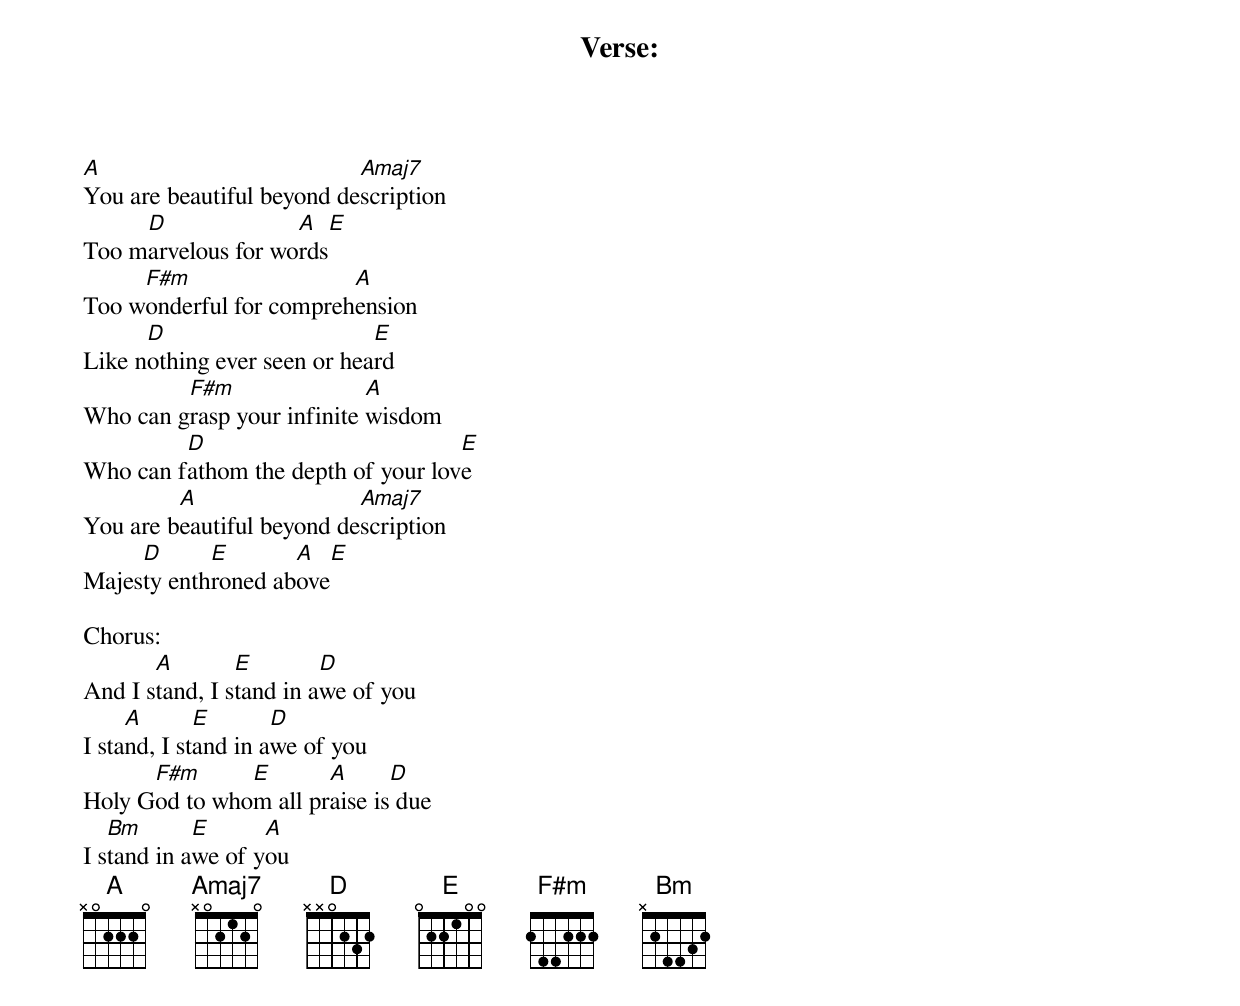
Verse:
A                          Amaj7
You are beautiful beyond description
     D              A    E
Too marvelous for words
     F#m                 A
Too wonderful for comprehension
      D                      E
Like nothing ever seen or heard
         F#m                A
Who can grasp your infinite wisdom
         D                          E
Who can fathom the depth of your love
         A                 Amaj7
You are beautiful beyond description
     D      E       A    E
Majesty enthroned above

Chorus:
       A        E        D
And I stand, I stand in awe of you
     A       E       D
I stand, I stand in awe of you
      F#m      E       A      D
Holy God to whom all praise is due
   Bm       E      A
I stand in awe of you
